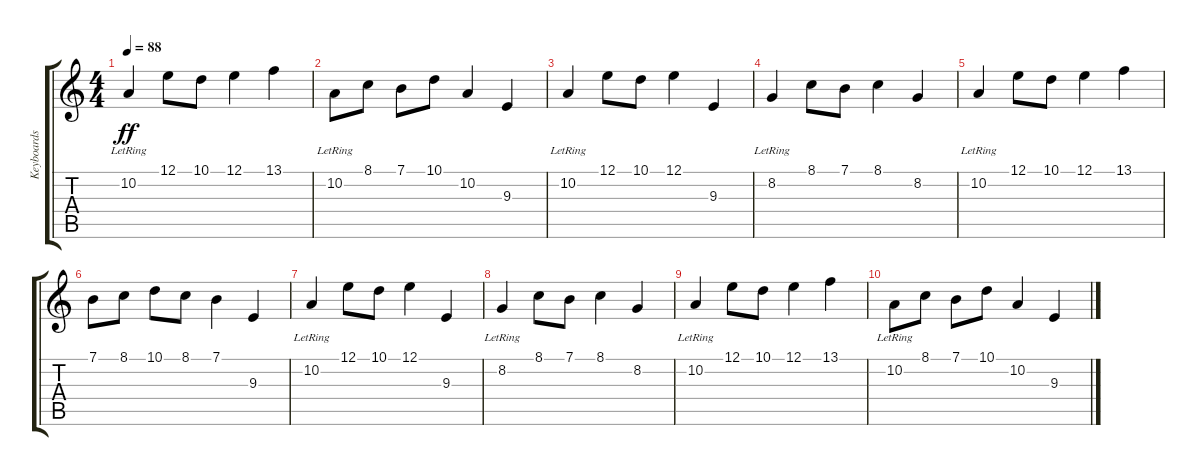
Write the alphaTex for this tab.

\track ("Keyboards" "Keyboards") {instrument stringensemble1}
\staff {score tabs}
\tuning (E4 B3 G3 D3 A2 E2) {hide}
\ts (4 4)
\tempo 88
\clef g2
\ks c
10.2{lr}.4{dy ff} 12.1.8 10.1.8 12.1.4 13.1.4 |
10.2{lr}.8 8.1.8 7.1.8 10.1.8 10.2.4 9.3.4 |
10.2{lr}.4 12.1.8 10.1.8 12.1.4 9.3.4 |
8.2{lr}.4 8.1.8 7.1.8 8.1.4 8.2.4 |
10.2{lr}.4 12.1.8 10.1.8 12.1.4 13.1.4 |
7.1.8 8.1.8 10.1.8 8.1.8 7.1.4 9.3.4 |
10.2{lr}.4{volume 9} 12.1.8 10.1.8 12.1.4 9.3.4 |
8.2{lr}.4{volume 6} 8.1.8 7.1.8 8.1.4 8.2.4 |
10.2{lr}.4{volume 3} 12.1.8 10.1.8 12.1.4 13.1.4 |
10.2{lr}.8{volume 0} 8.1.8 7.1.8 10.1.8 10.2.4 9.3.4
